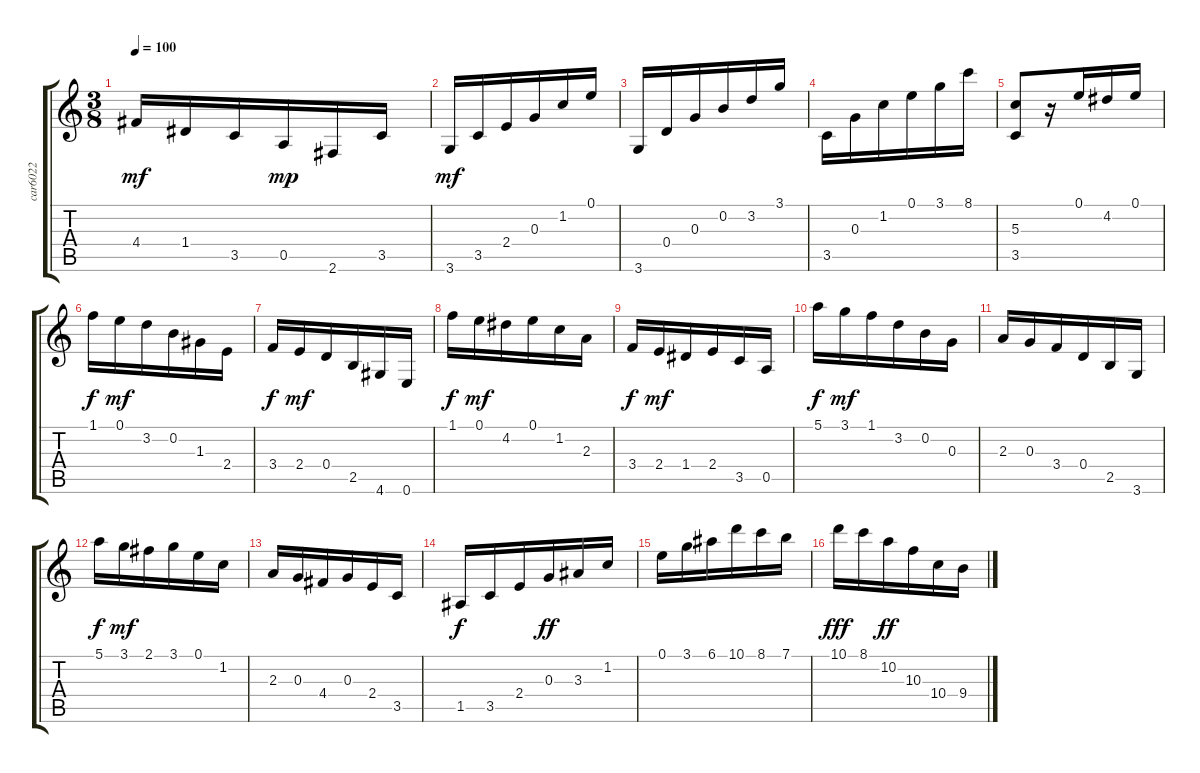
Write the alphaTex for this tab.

\track ("car6022             " "car6022   ") {instrument acousticguitarnylon}
\staff {score tabs}
\tuning (E4 B3 G3 D3 A2 E2) {hide}
\ts (3 8)
\tempo 100
\clef g2
\ks c
4.4.16{dy mf} 1.4.16 3.5.16 0.5.16{dy mp} 2.6.16 3.5.16 |
3.6.16{dy mf} 3.5.16 2.4.16 0.3.16 1.2.16 0.1.16 |
3.6.16 0.4.16 0.3.16 0.2.16 3.2.16 3.1.16 |
3.5.16 0.3.16 1.2.16 0.1.16 3.1.16 8.1.16 |
(5.3 3.5).8 r.16 0.1.16 4.2.16 0.1.16 |
1.1.16{dy f} 0.1.16{dy mf} 3.2.16 0.2.16 1.3.16 2.4.16 |
3.4.16{dy f} 2.4.16{dy mf} 0.4.16 2.5.16 4.6.16 0.6.16 |
1.1.16{dy f} 0.1.16{dy mf} 4.2.16 0.1.16 1.2.16 2.3.16 |
3.4.16{dy f} 2.4.16{dy mf} 1.4.16 2.4.16 3.5.16 0.5.16 |
5.1.16{dy f} 3.1.16{dy mf} 1.1.16 3.2.16 0.2.16 0.3.16 |
2.3.16 0.3.16 3.4.16 0.4.16 2.5.16 3.6.16 |
5.1.16{dy f} 3.1.16{dy mf} 2.1.16 3.1.16 0.1.16 1.2.16 |
2.3.16 0.3.16 4.4.16 0.3.16 2.4.16 3.5.16 |
1.5.16{dy f} 3.5.16 2.4.16 0.3.16{dy ff} 3.3.16 1.2.16 |
0.1.16 3.1.16 6.1.16 10.1.16 8.1.16 7.1.16 |
10.1.16{dy fff} 8.1.16 10.2.16{dy ff} 10.3.16 10.4.16 9.4.16
